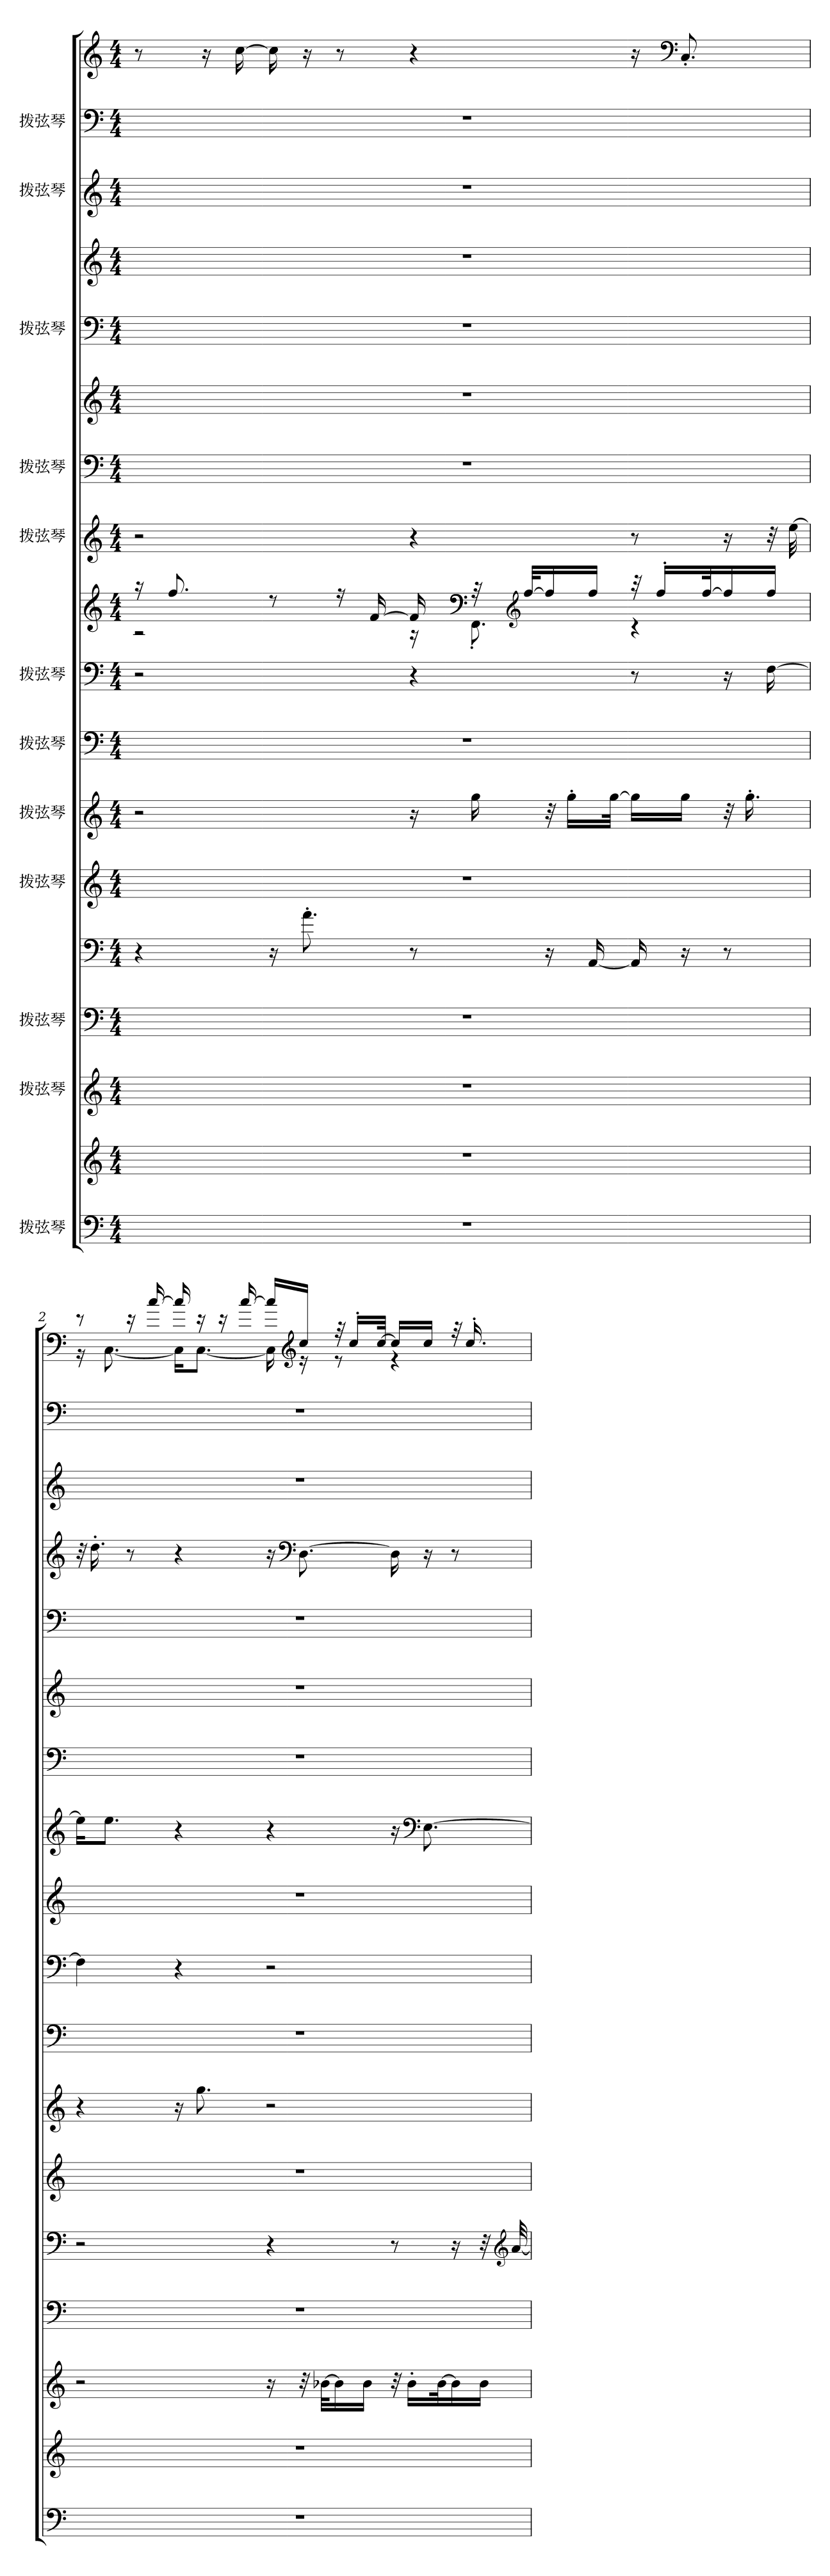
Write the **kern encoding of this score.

**kern	**kern	**kern	**kern	**kern	**kern	**kern	**kern	**kern	**kern	**kern	**kern	**kern	**kern	**kern	**kern	**kern	**kern
*part12	*part12	*part11	*part10	*part10	*part9	*part8	*part7	*part6	*part6	*part5	*part4	*part4	*part3	*part3	*part2	*part1	*part1
*staff18	*staff17	*staff16	*staff15	*staff14	*staff13	*staff12	*staff11	*staff10	*staff9	*staff8	*staff7	*staff6	*staff5	*staff4	*staff3	*staff2	*staff1
*I"拨弦琴	*	*I"拨弦琴	*I"拨弦琴	*	*I"拨弦琴	*I"拨弦琴	*I"拨弦琴	*I"拨弦琴	*	*I"拨弦琴	*I"拨弦琴	*	*I"拨弦琴	*	*I"拨弦琴	*I"拨弦琴	*
*clefF4	*clefG2	*clefG2	*clefF4	*clefF4	*clefG2	*clefG2	*clefF4	*clefF4	*clefG2	*clefG2	*clefF4	*clefG2	*clefF4	*clefG2	*clefG2	*clefF4	*clefG2
*k[]	*k[]	*k[]	*k[]	*k[]	*k[]	*k[]	*k[]	*k[]	*k[]	*k[]	*k[]	*k[]	*k[]	*k[]	*k[]	*k[]	*k[]
*M4/4	*M4/4	*M4/4	*M4/4	*M4/4	*M4/4	*M4/4	*M4/4	*M4/4	*M4/4	*M4/4	*M4/4	*M4/4	*M4/4	*M4/4	*M4/4	*M4/4	*M4/4
*MM120	*MM120	*MM120	*MM120	*MM120	*MM120	*MM120	*MM120	*MM120	*MM120	*MM120	*MM120	*MM120	*MM120	*MM120	*MM120	*MM120	*MM120
=1	=1	=1	=1	=1	=1	=1	=1	=1	=1	=1	=1	=1	=1	=1	=1	=1	=1
*	*	*	*	*	*	*	*	*	*^	*	*	*	*	*	*	*	*
1r	1r	1r	1r	4r	1r	2r	1r	2r	16r	2r	2r	1r	1r	1r	1r	1r	1r	8r
.	.	.	.	.	.	.	.	.	8.ff/	.	.	.	.	.	.	.	.	.
.	.	.	.	.	.	.	.	.	.	.	.	.	.	.	.	.	.	16r
.	.	.	.	.	.	.	.	.	.	.	.	.	.	.	.	.	.	[16cc\
.	.	.	.	16r	.	.	.	.	8r	.	.	.	.	.	.	.	.	16cc\]
.	.	.	.	8.a'\	.	.	.	.	.	.	.	.	.	.	.	.	.	16r
.	.	.	.	.	.	.	.	.	16r	.	.	.	.	.	.	.	.	8r
.	.	.	.	.	.	.	.	.	[16f/	.	.	.	.	.	.	.	.	.
.	.	.	.	8r	.	16r	.	4r	16f/]	16r	4r	.	.	.	.	.	.	4r
*	*	*	*	*	*	*	*	*	*clefF4	*	*	*	*	*	*	*	*	*
.	.	.	.	.	.	16gg\	.	.	32r	8.FF'\	.	.	.	.	.	.	.	.
*	*	*	*	*	*	*	*	*	*clefG2	*	*	*	*	*	*	*	*	*
.	.	.	.	.	.	.	.	.	[32ff/KLL	.	.	.	.	.	.	.	.	.
.	.	.	.	16r	.	32r	.	.	16ff/]	.	.	.	.	.	.	.	.	.
.	.	.	.	.	.	16gg'\LL	.	.	.	.	.	.	.	.	.	.	.	.
.	.	.	.	[16AA/	.	.	.	.	16ff/JJ	.	.	.	.	.	.	.	.	.
.	.	.	.	.	.	[32gg\JJk	.	.	.	.	.	.	.	.	.	.	.	.
.	.	.	.	16AA/]	.	16gg\LL]	.	8r	32r	4r	8r	.	.	.	.	.	.	16r
.	.	.	.	.	.	.	.	.	16ff'/LL	.	.	.	.	.	.	.	.	.
*	*	*	*	*	*	*	*	*	*	*	*	*	*	*	*	*	*	*clefF4
.	.	.	.	16r	.	16gg\JJ	.	.	.	.	.	.	.	.	.	.	.	8.C'/
.	.	.	.	.	.	.	.	.	[32ff/K	.	.	.	.	.	.	.	.	.
.	.	.	.	8r	.	32r	.	16r	16ff/]	.	16r	.	.	.	.	.	.	.
.	.	.	.	.	.	16.gg'\	.	.	.	.	.	.	.	.	.	.	.	.
.	.	.	.	.	.	.	.	[16F\	16ff/JJ	.	32r	.	.	.	.	.	.	.
.	.	.	.	.	.	.	.	.	.	.	[32ee\	.	.	.	.	.	.	.
*	*	*	*	*	*	*	*	*	*v	*v	*	*	*	*	*	*	*	*
!!LO:PB:g=z
=2	=2	=2	=2	=2	=2	=2	=2	=2	=2	=2	=2	=2	=2	=2	=2	=2	=2
*	*	*	*	*	*	*	*	*	*	*	*	*	*	*	*	*	*^
1r	1r	2r	1r	2r	1r	4r	1r	4F\]	1r	16ee\KL]	1r	1r	1r	32r	1r	1r	8r	16r
.	.	.	.	.	.	.	.	.	.	.	.	.	.	16.dd'\	.	.	.	.
.	.	.	.	.	.	.	.	.	.	8.ee\J	.	.	.	.	.	.	.	[8.C\
.	.	.	.	.	.	.	.	.	.	.	.	.	.	8r	.	.	16r	.
.	.	.	.	.	.	.	.	.	.	.	.	.	.	.	.	.	[16cc/	.
.	.	.	.	.	.	16r	.	4r	.	4r	.	.	.	4r	.	.	16cc/]	16C\KL]
.	.	.	.	.	.	8.gg\	.	.	.	.	.	.	.	.	.	.	16r	[8.C\J
.	.	.	.	.	.	.	.	.	.	.	.	.	.	.	.	.	16r	.
.	.	.	.	.	.	.	.	.	.	.	.	.	.	.	.	.	[16cc/	.
.	.	16r	.	4r	.	2r	.	2r	.	4r	.	.	.	16r	.	.	16cc/LL]	16C\]
*	*	*	*	*	*	*	*	*	*	*	*	*	*	*clefF4	*	*	*clefG2	*
.	.	32r	.	.	.	.	.	.	.	.	.	.	.	[8.D\	.	.	16cc/JJ	16r
.	.	[32b-X\KLL	.	.	.	.	.	.	.	.	.	.	.	.	.	.	.	.
.	.	16b-\]	.	.	.	.	.	.	.	.	.	.	.	.	.	.	32r	8r
.	.	.	.	.	.	.	.	.	.	.	.	.	.	.	.	.	16cc'/LL	.
.	.	16b-\JJ	.	.	.	.	.	.	.	.	.	.	.	.	.	.	.	.
.	.	.	.	.	.	.	.	.	.	.	.	.	.	.	.	.	[32cc/JJk	.
.	.	32r	.	8r	.	.	.	.	.	16r	.	.	.	16D\]	.	.	16cc/LL]	4r
.	.	16b-'\LL	.	.	.	.	.	.	.	.	.	.	.	.	.	.	.	.
*	*	*	*	*	*	*	*	*	*	*clefF4	*	*	*	*	*	*	*	*
.	.	.	.	.	.	.	.	.	.	[8.E\	.	.	.	16r	.	.	16cc/JJ	.
.	.	[32b-\K	.	.	.	.	.	.	.	.	.	.	.	.	.	.	.	.
.	.	16b-\]	.	16r	.	.	.	.	.	.	.	.	.	8r	.	.	32r	.
.	.	.	.	.	.	.	.	.	.	.	.	.	.	.	.	.	16.cc'/	.
.	.	16b-\JJ	.	32r	.	.	.	.	.	.	.	.	.	.	.	.	.	.
*	*	*	*	*clefG2	*	*	*	*	*	*	*	*	*	*	*	*	*	*
.	.	.	.	[32a/	.	.	.	.	.	.	.	.	.	.	.	.	.	.
*	*	*	*	*	*	*	*	*	*	*	*	*	*	*	*	*	*v	*v
=	=	=	=	=	=	=	=	=	=	=	=	=	=	=	=	=	=
*-	*-	*-	*-	*-	*-	*-	*-	*-	*-	*-	*-	*-	*-	*-	*-	*-	*-
